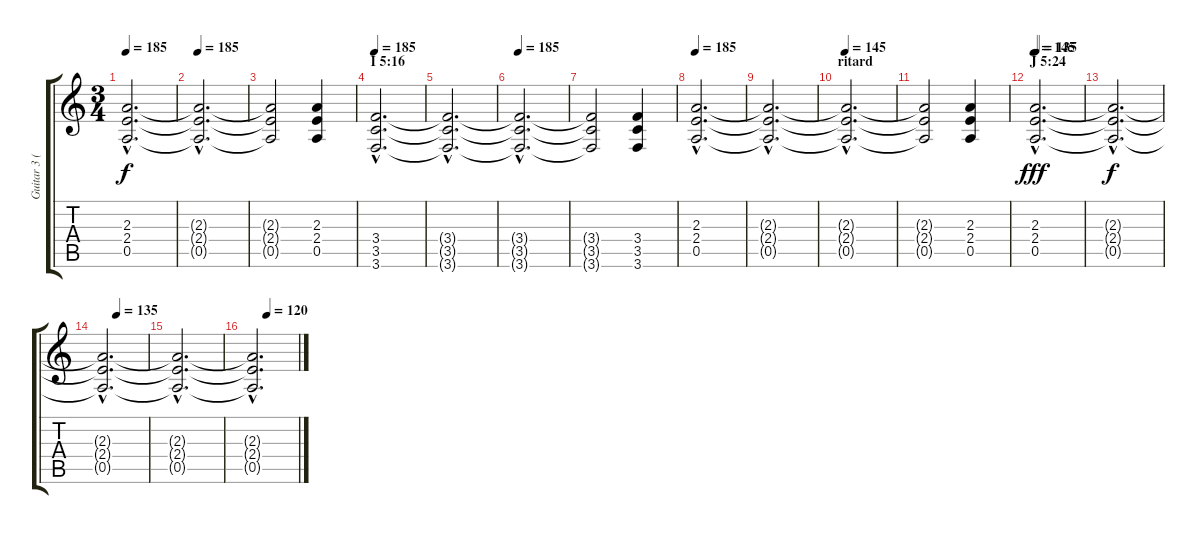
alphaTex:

\track ("Guitar 3 (Drop D)" "Guitar 3 (") {instrument distortionguitar}
\staff {score tabs}
\tuning (E4 B3 G3 D3 A2 D2) {hide}
\ts (3 4)
\tempo 185
\clef g2
\ks c
(2.3{hac t} 2.4{hac t} 0.5{hac t}).2{d dy f} |
\tempo 185
(2.3{hac t} 2.4{hac t} 0.5{hac t}).2{d} |
(2.3{t} 2.4{t} 0.5{t}).2 (2.3 2.4 0.5).4 |
\section ("" "I 5:16")
\tempo 185
(3.4{hac} 3.5{hac} 3.6{hac}).2{d} |
(3.4{hac t} 3.5{hac t} 3.6{hac t}).2{d} |
\tempo 185
(3.4{hac t} 3.5{hac t} 3.6{hac t}).2{d} |
(3.4{t} 3.5{t} 3.6{t}).2 (3.4 3.5 3.6).4 |
\tempo 185
(2.3{hac} 2.4{hac} 0.5{hac}).2{d} |
(2.3{hac t} 2.4{hac t} 0.5{hac t}).2{d} |
\section ("" "ritard")
\tempo 145
(2.3{hac t} 2.4{hac t} 0.5{hac t}).2{d} |
(2.3{t} 2.4{t} 0.5{t}).2 (2.3 2.4 0.5).4 |
\section ("" "J 5:24")
\tempo 145
\tempo (135 0.041666666666666664)
(2.3{hac} 2.4{hac} 0.5{hac}).2{d dy fff} |
(2.3{hac t} 2.4{hac t} 0.5{hac t}).2{d dy f} |
\tempo (135 0.3333333333333333)
(2.3{hac t} 2.4{hac t} 0.5{hac t}).2{d} |
(2.3{hac t} 2.4{hac t} 0.5{hac t}).2{d} |
\tempo (120 0.3333333333333333)
(2.3{hac t} 2.4{hac t} 0.5{hac t}).2{d}
